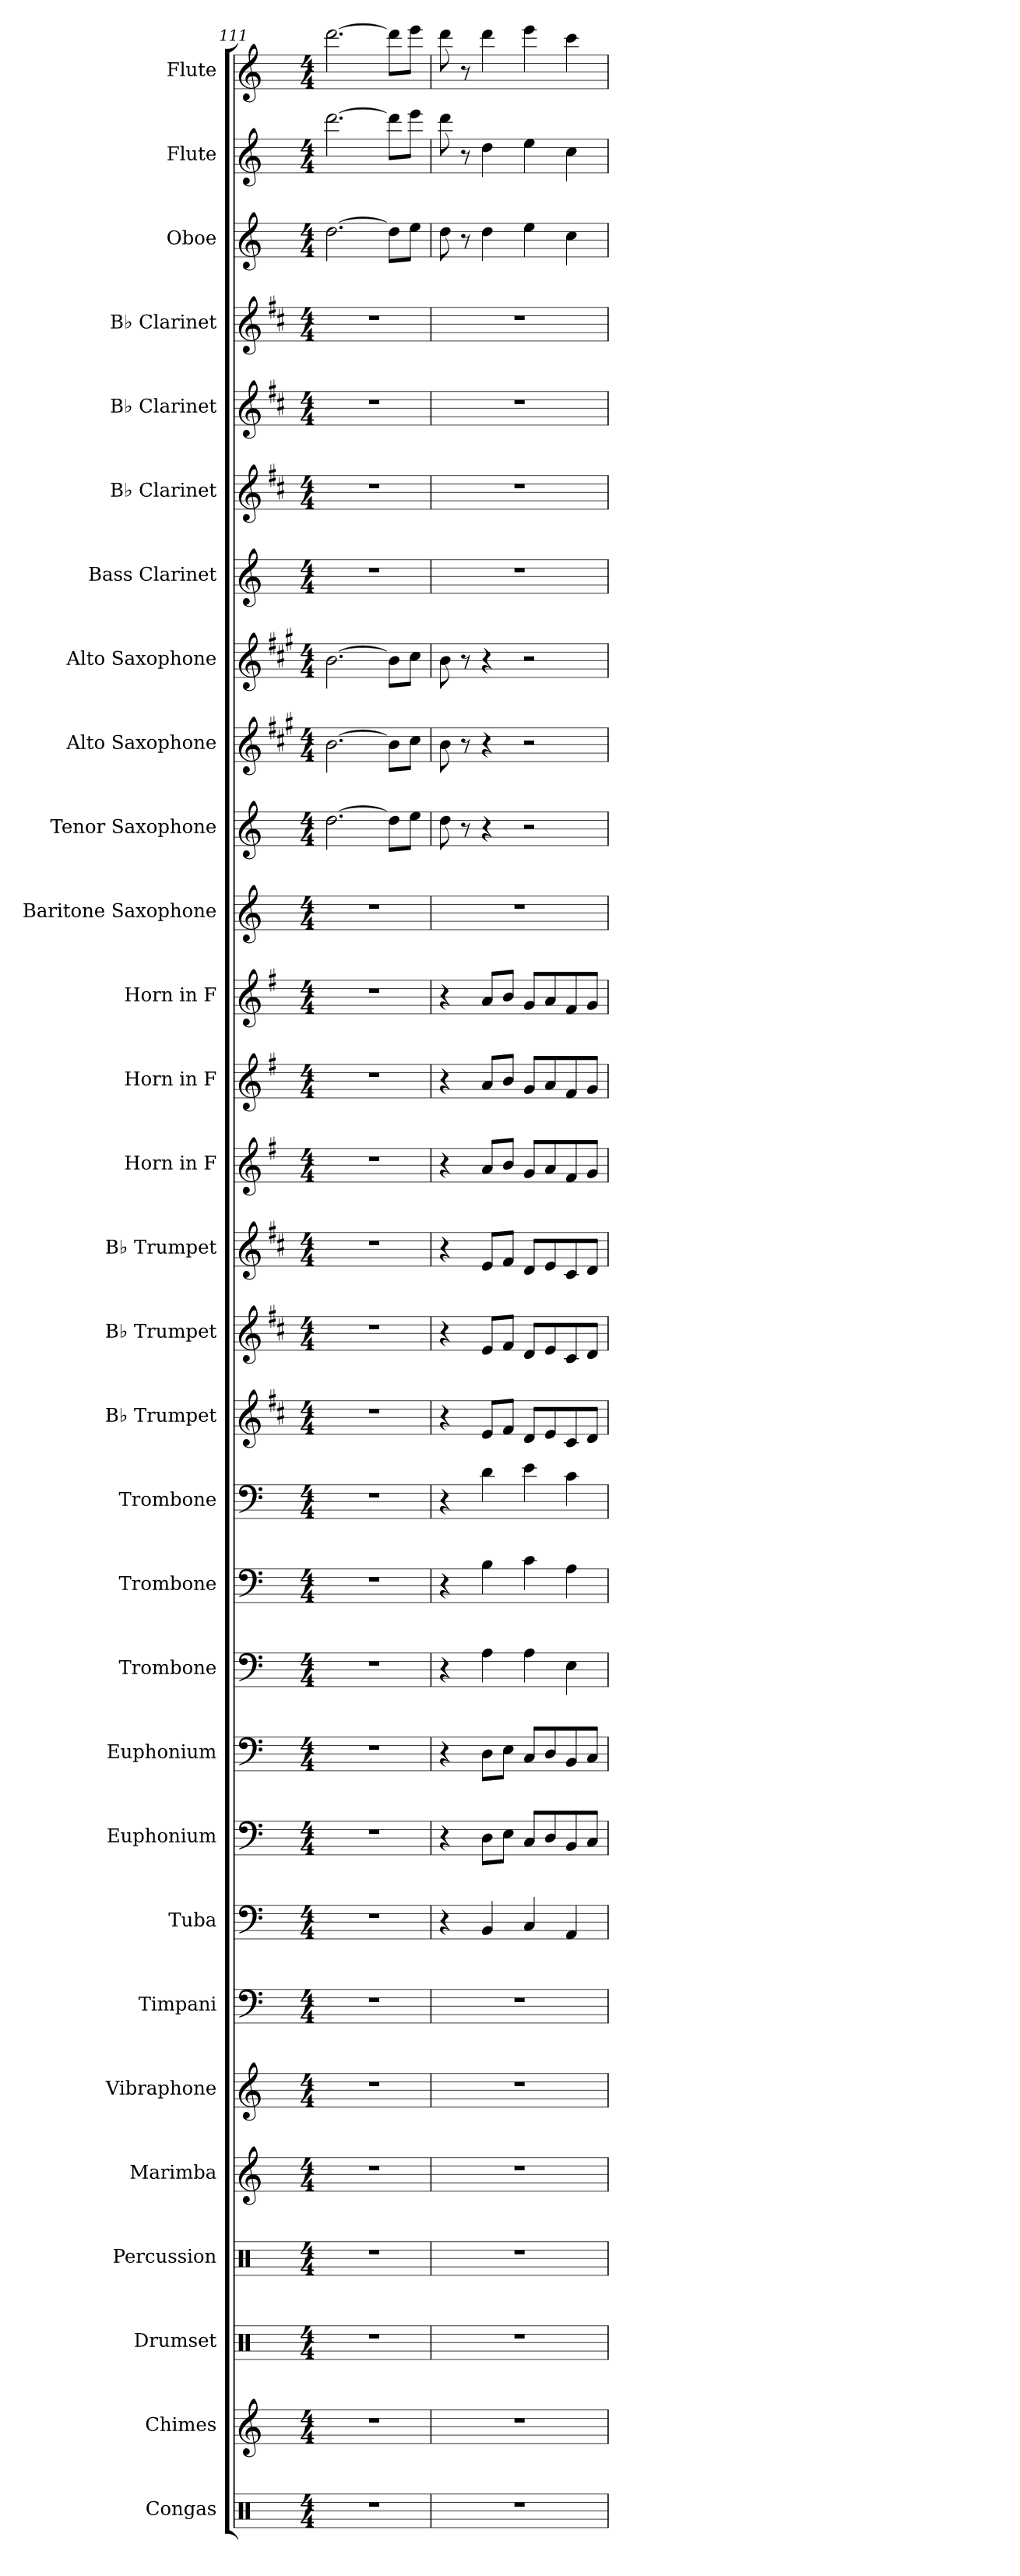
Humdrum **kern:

**kern	**kern	**kern	**kern	**kern	**kern	**kern	**kern	**kern	**kern	**kern	**kern	**kern	**kern	**kern	**kern	**kern	**kern	**kern	**kern	**kern	**kern	**kern	**kern	**kern	**kern	**kern	**kern	**kern	**kern
*part30	*part29	*part28	*part27	*part26	*part25	*part24	*part23	*part22	*part21	*part20	*part19	*part18	*part17	*part16	*part15	*part14	*part13	*part12	*part11	*part10	*part9	*part8	*part7	*part6	*part5	*part4	*part3	*part2	*part1
*staff30	*staff29	*staff28	*staff27	*staff26	*staff25	*staff24	*staff23	*staff22	*staff21	*staff20	*staff19	*staff18	*staff17	*staff16	*staff15	*staff14	*staff13	*staff12	*staff11	*staff10	*staff9	*staff8	*staff7	*staff6	*staff5	*staff4	*staff3	*staff2	*staff1
*I"Congas	*I"Chimes	*I"Drumset	*I"Percussion	*I"Marimba	*I"Vibraphone	*I"Timpani	*I"Tuba	*I"Euphonium	*I"Euphonium	*I"Trombone	*I"Trombone	*I"Trombone	*I"B♭ Trumpet	*I"B♭ Trumpet	*I"B♭ Trumpet	*I"Horn in F	*I"Horn in F	*I"Horn in F	*I"Baritone Saxophone	*I"Tenor Saxophone	*I"Alto Saxophone	*I"Alto Saxophone	*I"Bass Clarinet	*I"B♭ Clarinet	*I"B♭ Clarinet	*I"B♭ Clarinet	*I"Oboe	*I"Flute	*I"Flute
*I'Con.	*I'Cme.	*I'D. Set	*I'Perc.	*I'Mrm.	*I'Vib.	*I'Timp.	*I'Tba.	*I'Euph.	*I'Euph.	*I'Tbn.	*I'Tbn.	*I'Tbn.	*I'B♭ Tpt.	*I'B♭ Tpt.	*I'B♭ Tpt.	*	*	*	*I'Bar. Sax.	*I'T. Sax.	*I'A. Sax.	*I'A. Sax.	*I'B. Cl.	*I'B♭ Cl.	*I'B♭ Cl.	*I'B♭ Cl.	*I'Ob.	*I'Fl.	*I'Fl.
*clefX	*clefG2	*clefX	*clefX	*clefG2	*clefG2	*clefF4	*clefF4	*clefF4	*clefF4	*clefF4	*clefF4	*clefF4	*clefG2	*clefG2	*clefG2	*clefG2	*clefG2	*clefG2	*clefG2	*clefG2	*clefG2	*clefG2	*clefG2	*clefG2	*clefG2	*clefG2	*clefG2	*clefG2	*clefG2
*	*	*	*	*	*	*	*	*	*	*	*	*	*ITrd1c2	*ITrd1c2	*ITrd1c2	*ITrd4c7	*ITrd4c7	*ITrd4c7	*ITrd12c21	*ITrd8c14	*ITrd5c9	*ITrd5c9	*ITrd8c14	*ITrd1c2	*ITrd1c2	*ITrd1c2	*	*	*
*k[]	*k[]	*k[]	*k[]	*k[]	*k[]	*k[]	*k[]	*k[]	*k[]	*k[]	*k[]	*k[]	*k[]	*k[]	*k[]	*k[]	*k[]	*k[]	*k[]	*k[]	*k[]	*k[]	*k[]	*k[]	*k[]	*k[]	*k[]	*k[]	*k[]
*M4/4	*M4/4	*M4/4	*M4/4	*M4/4	*M4/4	*M4/4	*M4/4	*M4/4	*M4/4	*M4/4	*M4/4	*M4/4	*M4/4	*M4/4	*M4/4	*M4/4	*M4/4	*M4/4	*M4/4	*M4/4	*M4/4	*M4/4	*M4/4	*M4/4	*M4/4	*M4/4	*M4/4	*M4/4	*M4/4
=111	=111	=111	=111	=111	=111	=111	=111	=111	=111	=111	=111	=111	=111	=111	=111	=111	=111	=111	=111	=111	=111	=111	=111	=111	=111	=111	=111	=111	=111
1r	1r	1r	1r	1r	1r	1r	1r	1r	1r	1r	1r	1r	1r	1r	1r	1r	1r	1r	1r	[2.d\	[2.d\	[2.d\	1r	1r	1r	1r	[2.dd\	[2.ddd\	[2.ddd\
.	.	.	.	.	.	.	.	.	.	.	.	.	.	.	.	.	.	.	.	8d\L]	8d\L]	8d\L]	.	.	.	.	8dd\L]	8ddd\L]	8ddd\L]
.	.	.	.	.	.	.	.	.	.	.	.	.	.	.	.	.	.	.	.	8e\J	8e\J	8e\J	.	.	.	.	8ee\J	8eee\J	8eee\J
=112	=112	=112	=112	=112	=112	=112	=112	=112	=112	=112	=112	=112	=112	=112	=112	=112	=112	=112	=112	=112	=112	=112	=112	=112	=112	=112	=112	=112	=112
1r	1r	1r	1r	1r	1r	1r	4r	4r	4r	4r	4r	4r	4r	4r	4r	4r	4r	4r	1r	8d\	8d\	8d\	1r	1r	1r	1r	8dd\	8ddd\	8ddd\
.	.	.	.	.	.	.	.	.	.	.	.	.	.	.	.	.	.	.	.	8r	8r	8r	.	.	.	.	8r	8r	8r
.	.	.	.	.	.	.	4BB/	8D\L	8D\L	4A\	4B\	4d\	8d/L	8d/L	8d/L	8d/L	8d/L	8d/L	.	4r	4r	4r	.	.	.	.	4dd\	4dd\	4ddd\
.	.	.	.	.	.	.	.	8E\J	8E\J	.	.	.	8e/J	8e/J	8e/J	8e/J	8e/J	8e/J	.	.	.	.	.	.	.	.	.	.	.
.	.	.	.	.	.	.	4C/	8C/L	8C/L	4A\	4c\	4e\	8c/L	8c/L	8c/L	8c/L	8c/L	8c/L	.	2r	2r	2r	.	.	.	.	4ee\	4ee\	4eee\
.	.	.	.	.	.	.	.	8D/	8D/	.	.	.	8d/	8d/	8d/	8d/	8d/	8d/	.	.	.	.	.	.	.	.	.	.	.
.	.	.	.	.	.	.	4AA/	8BB/	8BB/	4E\	4A\	4c\	8B/	8B/	8B/	8B/	8B/	8B/	.	.	.	.	.	.	.	.	4cc\	4cc\	4ccc\
.	.	.	.	.	.	.	.	8C/J	8C/J	.	.	.	8c/J	8c/J	8c/J	8c/J	8c/J	8c/J	.	.	.	.	.	.	.	.	.	.	.
=	=	=	=	=	=	=	=	=	=	=	=	=	=	=	=	=	=	=	=	=	=	=	=	=	=	=	=	=	=
*-	*-	*-	*-	*-	*-	*-	*-	*-	*-	*-	*-	*-	*-	*-	*-	*-	*-	*-	*-	*-	*-	*-	*-	*-	*-	*-	*-	*-	*-
